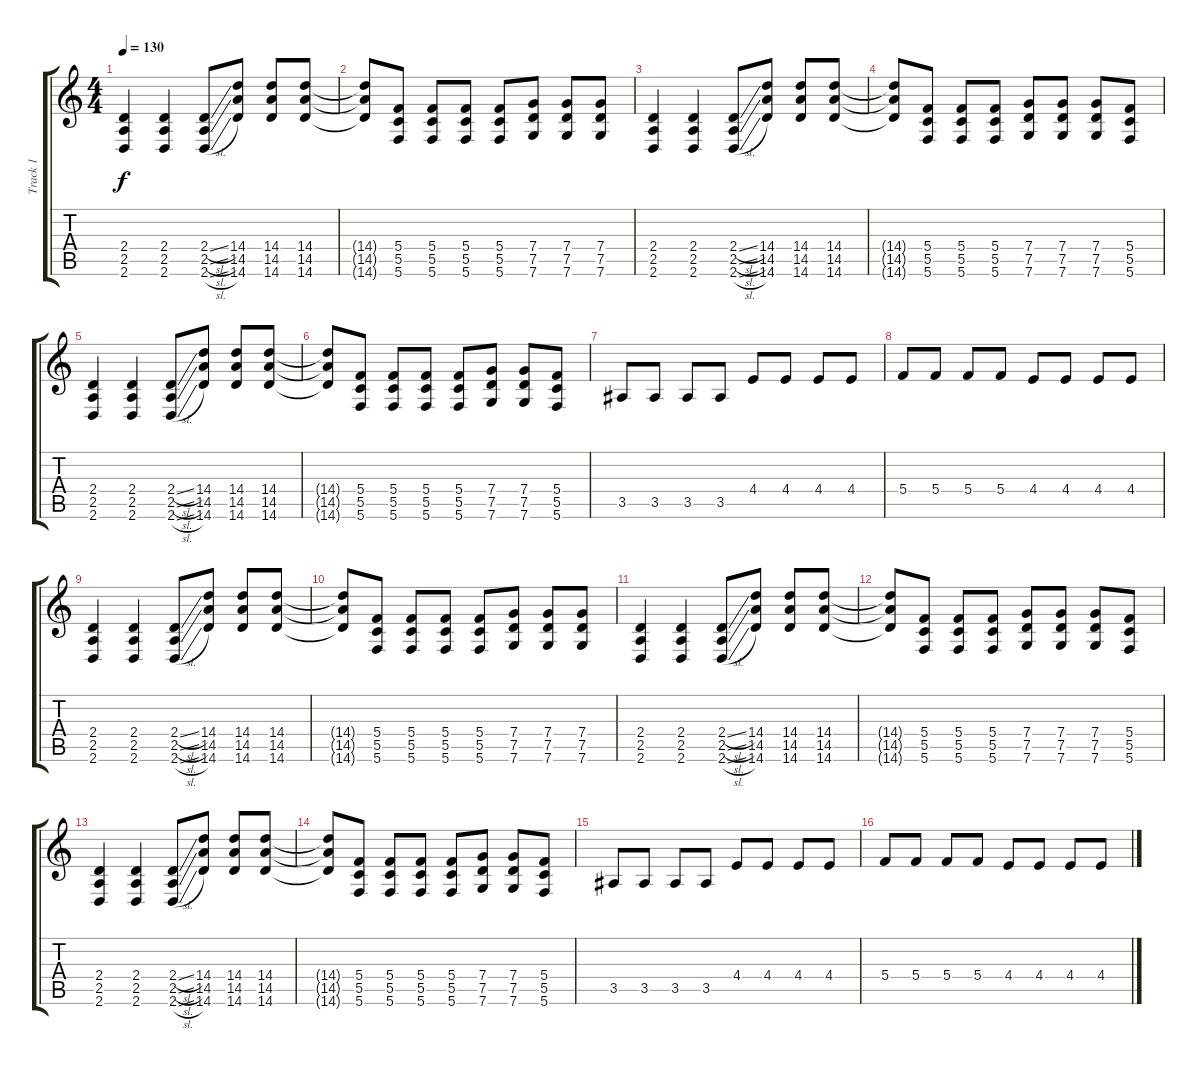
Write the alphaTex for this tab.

\track ("Track 1" "Track 1") {instrument electricguitarclean}
\staff {score tabs}
\tuning (D4 A3 F3 C3 G2 C2) {hide}
\ts (4 4)
\tempo 130
\clef g2
\ks c
(2.4 2.5 2.6).4{dy f instrument distortionguitar} (2.4 2.5 2.6).4 (2.4{sl} 2.5{sl} 2.6{sl}).8 (14.4 14.5 14.6).8 (14.4 14.5 14.6).8 (14.4 14.5 14.6).8 |
(14.4{t} 14.5{t} 14.6{t}).8 (5.4 5.5 5.6).8 (5.4 5.5 5.6).8 (5.4 5.5 5.6).8 (5.4 5.5 5.6).8 (7.4 7.5 7.6).8 (7.4 7.5 7.6).8 (7.4 7.5 7.6).8 |
(2.4 2.5 2.6).4{instrument distortionguitar} (2.4 2.5 2.6).4 (2.4{sl} 2.5{sl} 2.6{sl}).8 (14.4 14.5 14.6).8 (14.4 14.5 14.6).8 (14.4 14.5 14.6).8 |
(14.4{t} 14.5{t} 14.6{t}).8 (5.4 5.5 5.6).8 (5.4 5.5 5.6).8 (5.4 5.5 5.6).8 (7.4 7.5 7.6).8 (7.4 7.5 7.6).8 (7.4 7.5 7.6).8 (5.4 5.5 5.6).8 |
(2.4 2.5 2.6).4{instrument distortionguitar} (2.4 2.5 2.6).4 (2.4{sl} 2.5{sl} 2.6{sl}).8 (14.4 14.5 14.6).8 (14.4 14.5 14.6).8 (14.4 14.5 14.6).8 |
(14.4{t} 14.5{t} 14.6{t}).8 (5.4 5.5 5.6).8 (5.4 5.5 5.6).8 (5.4 5.5 5.6).8 (5.4 5.5 5.6).8 (7.4 7.5 7.6).8 (7.4 7.5 7.6).8 (5.4 5.5 5.6).8 |
3.5.8 3.5.8 3.5.8 3.5.8 4.4.8 4.4.8 4.4.8 4.4.8 |
5.4.8 5.4.8 5.4.8 5.4.8 4.4.8 4.4.8 4.4.8 4.4.8 |
(2.4 2.5 2.6).4{instrument distortionguitar} (2.4 2.5 2.6).4 (2.4{sl} 2.5{sl} 2.6{sl}).8 (14.4 14.5 14.6).8 (14.4 14.5 14.6).8 (14.4 14.5 14.6).8 |
(14.4{t} 14.5{t} 14.6{t}).8 (5.4 5.5 5.6).8 (5.4 5.5 5.6).8 (5.4 5.5 5.6).8 (5.4 5.5 5.6).8 (7.4 7.5 7.6).8 (7.4 7.5 7.6).8 (7.4 7.5 7.6).8 |
(2.4 2.5 2.6).4{instrument distortionguitar} (2.4 2.5 2.6).4 (2.4{sl} 2.5{sl} 2.6{sl}).8 (14.4 14.5 14.6).8 (14.4 14.5 14.6).8 (14.4 14.5 14.6).8 |
(14.4{t} 14.5{t} 14.6{t}).8 (5.4 5.5 5.6).8 (5.4 5.5 5.6).8 (5.4 5.5 5.6).8 (7.4 7.5 7.6).8 (7.4 7.5 7.6).8 (7.4 7.5 7.6).8 (5.4 5.5 5.6).8 |
(2.4 2.5 2.6).4{instrument distortionguitar} (2.4 2.5 2.6).4 (2.4{sl} 2.5{sl} 2.6{sl}).8 (14.4 14.5 14.6).8 (14.4 14.5 14.6).8 (14.4 14.5 14.6).8 |
(14.4{t} 14.5{t} 14.6{t}).8 (5.4 5.5 5.6).8 (5.4 5.5 5.6).8 (5.4 5.5 5.6).8 (5.4 5.5 5.6).8 (7.4 7.5 7.6).8 (7.4 7.5 7.6).8 (5.4 5.5 5.6).8 |
3.5.8 3.5.8 3.5.8 3.5.8 4.4.8 4.4.8 4.4.8 4.4.8 |
5.4.8 5.4.8 5.4.8 5.4.8 4.4.8 4.4.8 4.4.8 4.4.8
